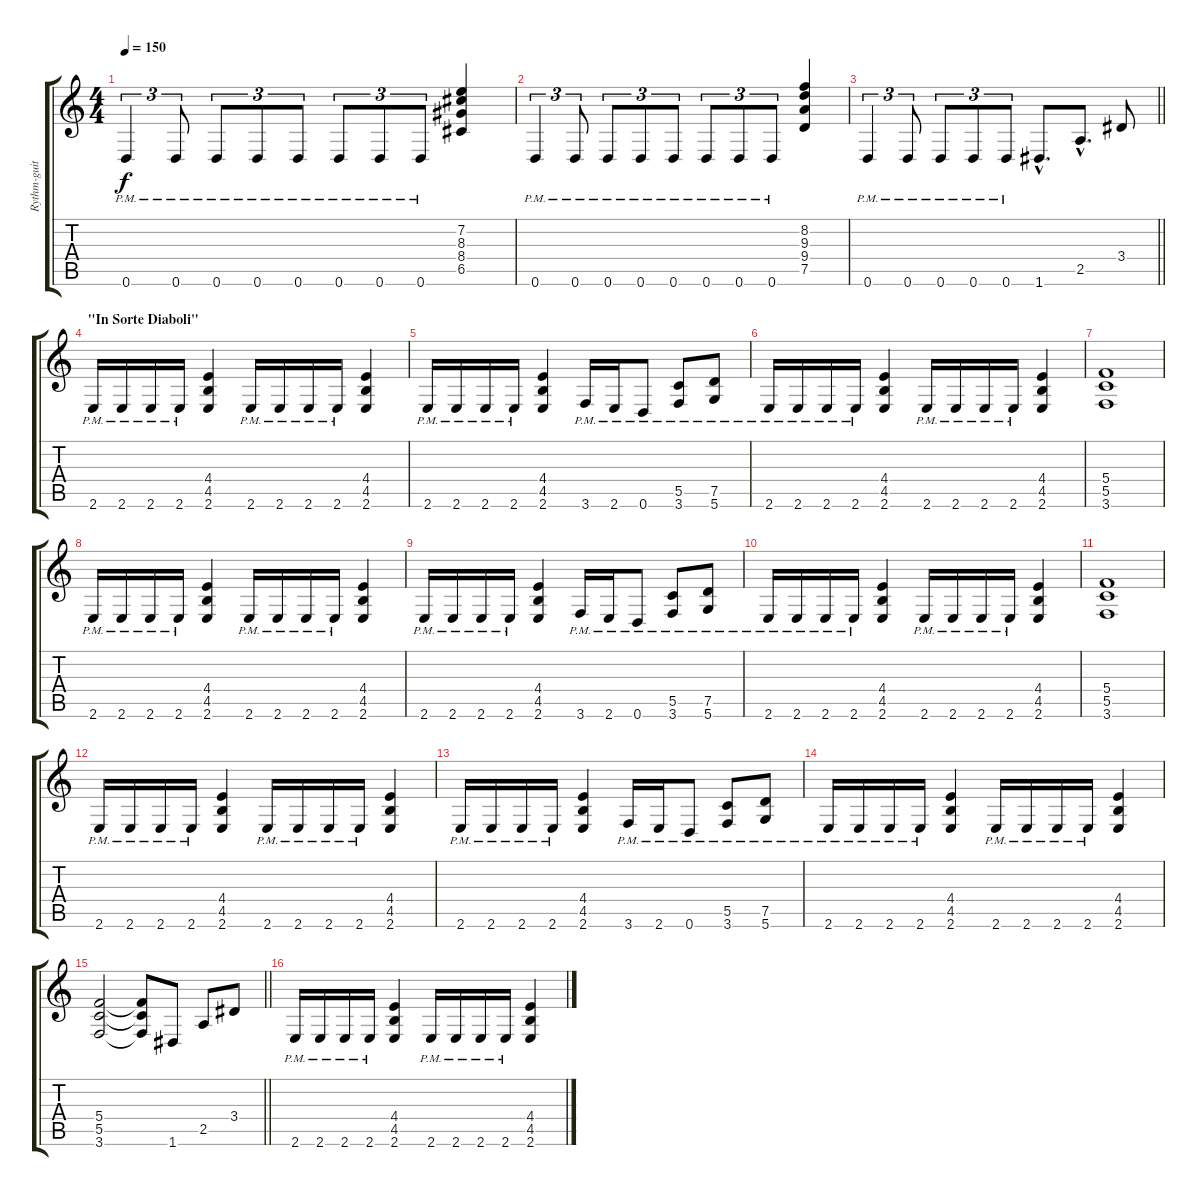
\track ("Rythm-guitar - Silenoz" "Rythm-guit") {instrument distortionguitar}
\staff {score tabs}
\tuning (D4 A3 F3 C3 G2 D2) {hide}
\ts (4 4)
\tempo 150
\clef g2
\ks c
0.6{pm}.4{tu (3 2) dy f} 0.6{pm}.8{tu (3 2)} 0.6{pm}.8{tu (3 2)} 0.6{pm}.8{tu (3 2)} 0.6{pm}.8{tu (3 2)} 0.6{pm}.8{tu (3 2)} 0.6{pm}.8{tu (3 2)} 0.6{pm}.8{tu (3 2)} (7.2 8.3 8.4 6.5).4 |
0.6{pm}.4{tu (3 2)} 0.6{pm}.8{tu (3 2)} 0.6{pm}.8{tu (3 2)} 0.6{pm}.8{tu (3 2)} 0.6{pm}.8{tu (3 2)} 0.6{pm}.8{tu (3 2)} 0.6{pm}.8{tu (3 2)} 0.6{pm}.8{tu (3 2)} (8.2 9.3 9.4 7.5).4 |
\barLineRight lightlight
0.6{pm}.4{tu (3 2)} 0.6{pm}.8{tu (3 2)} 0.6{pm}.8{tu (3 2)} 0.6{pm}.8{tu (3 2)} 0.6{pm}.8{tu (3 2)} 1.6{hac}.8{d} 2.5{hac}.8{d} 3.4.8 |
\section ("" "\"In Sorte Diaboli\"")
2.6{pm}.16 2.6{pm}.16 2.6{pm}.16 2.6{pm}.16 (4.4 4.5 2.6).4 2.6{pm}.16 2.6{pm}.16 2.6{pm}.16 2.6{pm}.16 (4.4 4.5 2.6).4 |
2.6{pm}.16 2.6{pm}.16 2.6{pm}.16 2.6{pm}.16 (4.4 4.5 2.6).4 3.6{pm}.16 2.6{pm}.16 0.6{pm}.8 (5.5{pm} 3.6{pm}).8 (7.5{pm} 5.6{pm}).8 |
2.6{pm}.16 2.6{pm}.16 2.6{pm}.16 2.6{pm}.16 (4.4 4.5 2.6).4 2.6{pm}.16 2.6{pm}.16 2.6{pm}.16 2.6{pm}.16 (4.4 4.5 2.6).4 |
(5.4 5.5 3.6).1 |
2.6{pm}.16 2.6{pm}.16 2.6{pm}.16 2.6{pm}.16 (4.4 4.5 2.6).4 2.6{pm}.16 2.6{pm}.16 2.6{pm}.16 2.6{pm}.16 (4.4 4.5 2.6).4 |
2.6{pm}.16 2.6{pm}.16 2.6{pm}.16 2.6{pm}.16 (4.4 4.5 2.6).4 3.6{pm}.16 2.6{pm}.16 0.6{pm}.8 (5.5{pm} 3.6{pm}).8 (7.5{pm} 5.6{pm}).8 |
2.6{pm}.16 2.6{pm}.16 2.6{pm}.16 2.6{pm}.16 (4.4 4.5 2.6).4 2.6{pm}.16 2.6{pm}.16 2.6{pm}.16 2.6{pm}.16 (4.4 4.5 2.6).4 |
(5.4 5.5 3.6).1 |
2.6{pm}.16 2.6{pm}.16 2.6{pm}.16 2.6{pm}.16 (4.4 4.5 2.6).4 2.6{pm}.16 2.6{pm}.16 2.6{pm}.16 2.6{pm}.16 (4.4 4.5 2.6).4 |
2.6{pm}.16 2.6{pm}.16 2.6{pm}.16 2.6{pm}.16 (4.4 4.5 2.6).4 3.6{pm}.16 2.6{pm}.16 0.6{pm}.8 (5.5{pm} 3.6{pm}).8 (7.5{pm} 5.6{pm}).8 |
2.6{pm}.16 2.6{pm}.16 2.6{pm}.16 2.6{pm}.16 (4.4 4.5 2.6).4 2.6{pm}.16 2.6{pm}.16 2.6{pm}.16 2.6{pm}.16 (4.4 4.5 2.6).4 |
\barLineRight lightlight
(5.4 5.5 3.6).2 (5.4{t} 5.5{t} 3.6{t}).8 1.6.8 2.5.8 3.4.8 |
2.6{pm}.16 2.6{pm}.16 2.6{pm}.16 2.6{pm}.16 (4.4 4.5 2.6).4 2.6{pm}.16 2.6{pm}.16 2.6{pm}.16 2.6{pm}.16 (4.4 4.5 2.6).4
